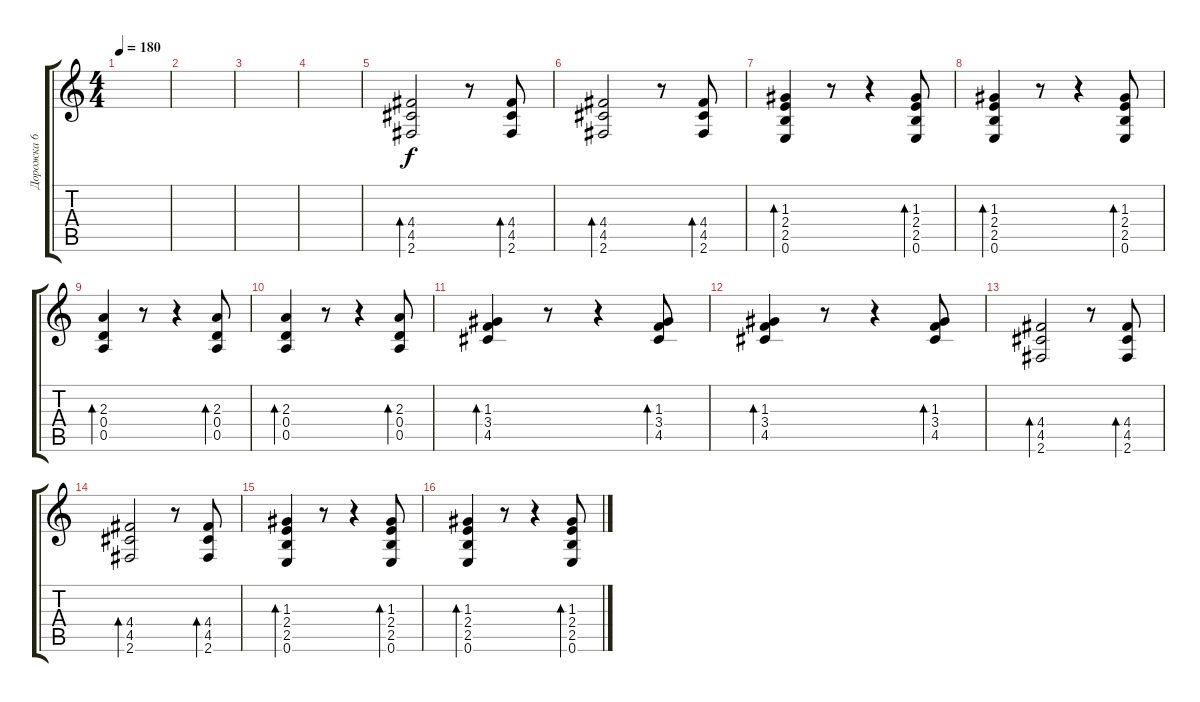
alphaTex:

\track ("Дорожка 6" "Дорожка 6") {instrument electricguitarjazz}
\staff {score tabs}
\tuning (E4 B3 G3 D3 A2 E2) {hide}
\ts (4 4)
\tempo 180
\clef g2
\ks c
|
|
|
|
(4.4 4.5 2.6).2{bd 60} r.8 (4.4 4.5 2.6).8{bd 60} |
(4.4 4.5 2.6).2{bd 60} r.8 (4.4 4.5 2.6).8{bd 60} |
(1.3 2.4 2.5 0.6).4{bd 60} r.8 r.4 (1.3 2.4 2.5 0.6).8{bd 60} |
(1.3 2.4 2.5 0.6).4{bd 60} r.8 r.4 (1.3 2.4 2.5 0.6).8{bd 60} |
(2.3 0.4 0.5).4{bd 60} r.8 r.4 (2.3 0.4 0.5).8{bd 60} |
(2.3 0.4 0.5).4{bd 60} r.8 r.4 (2.3 0.4 0.5).8{bd 60} |
(1.3 3.4 4.5).4{bd 60} r.8 r.4 (1.3 3.4 4.5).8{bd 60} |
(1.3 3.4 4.5).4{bd 60} r.8 r.4 (1.3 3.4 4.5).8{bd 60} |
(4.4 4.5 2.6).2{bd 60} r.8 (4.4 4.5 2.6).8{bd 60} |
(4.4 4.5 2.6).2{bd 60} r.8 (4.4 4.5 2.6).8{bd 60} |
(1.3 2.4 2.5 0.6).4{bd 60} r.8 r.4 (1.3 2.4 2.5 0.6).8{bd 60} |
(1.3 2.4 2.5 0.6).4{bd 60} r.8 r.4 (1.3 2.4 2.5 0.6).8{bd 60}
